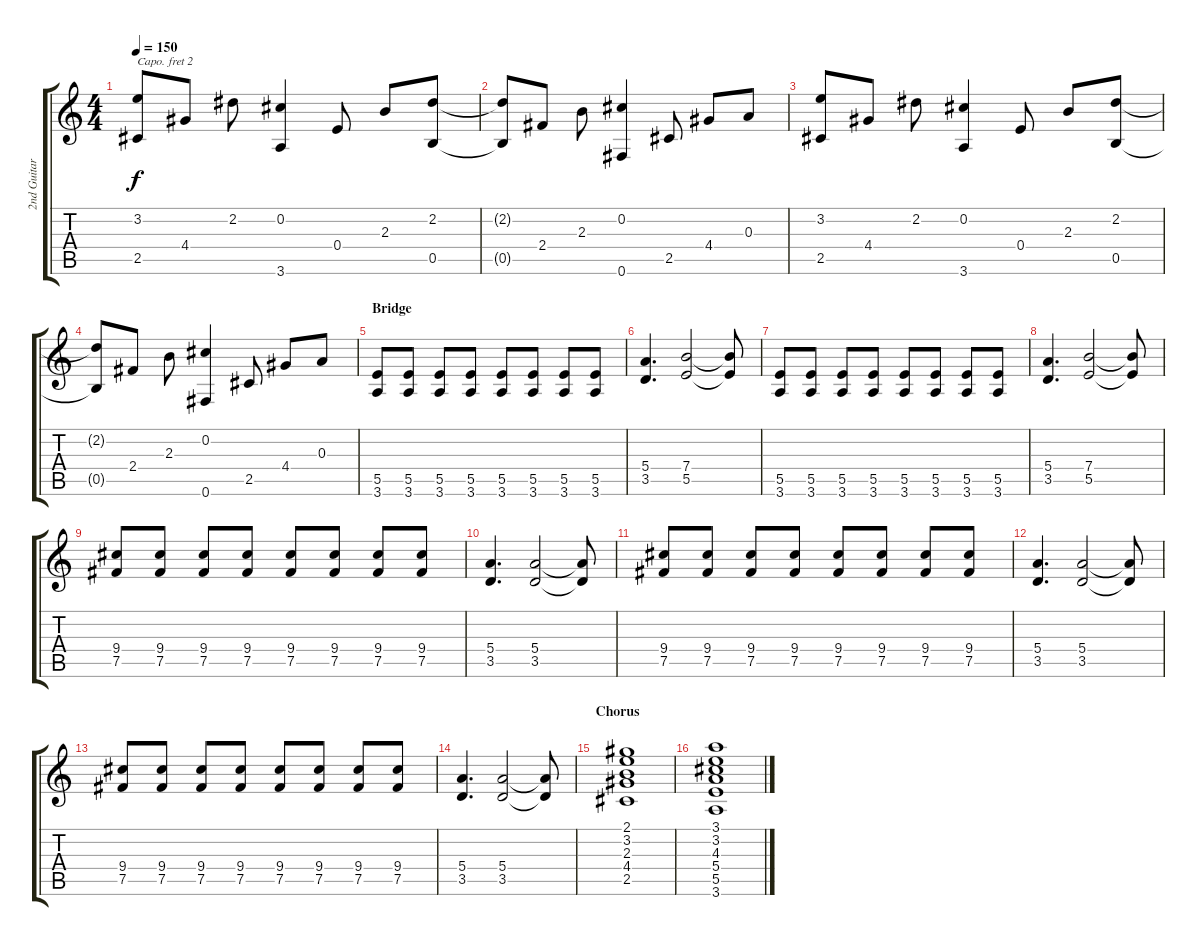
\track ("2nd Guitar" "2nd Guitar") {instrument electricguitarjazz}
\staff {score tabs}
\capo 2
\tuning (E4 B3 G3 D3 A2 E2) {hide}
\ts (4 4)
\tempo 150
\clef g2
\ks c
(3.2 2.5).8{dy f} 4.4.8 2.2.8 (0.2 3.6).4 0.4.8 2.3.8 (2.2 0.5).8 |
(2.2{t} 0.5{t}).8 2.4.8 2.3.8 (0.2 0.6).4 2.5.8 4.4.8 0.3.8 |
(3.2 2.5).8 4.4.8 2.2.8 (0.2 3.6).4 0.4.8 2.3.8 (2.2 0.5).8 |
(2.2{t} 0.5{t}).8 2.4.8 2.3.8 (0.2 0.6).4 2.5.8 4.4.8 0.3.8 |
\section ("" "Bridge")
(5.5 3.6).8 (5.5 3.6).8 (5.5 3.6).8 (5.5 3.6).8 (5.5 3.6).8 (5.5 3.6).8 (5.5 3.6).8 (5.5 3.6).8 |
(5.4 3.5).4{d} (7.4 5.5).2 (7.4{t} 5.5{t}).8 |
(5.5 3.6).8 (5.5 3.6).8 (5.5 3.6).8 (5.5 3.6).8 (5.5 3.6).8 (5.5 3.6).8 (5.5 3.6).8 (5.5 3.6).8 |
(5.4 3.5).4{d} (7.4 5.5).2 (7.4{t} 5.5{t}).8 |
(9.4 7.5).8 (9.4 7.5).8 (9.4 7.5).8 (9.4 7.5).8 (9.4 7.5).8 (9.4 7.5).8 (9.4 7.5).8 (9.4 7.5).8 |
(5.4 3.5).4{d} (5.4 3.5).2 (5.4{t} 3.5{t}).8 |
(9.4 7.5).8 (9.4 7.5).8 (9.4 7.5).8 (9.4 7.5).8 (9.4 7.5).8 (9.4 7.5).8 (9.4 7.5).8 (9.4 7.5).8 |
(5.4 3.5).4{d} (5.4 3.5).2 (5.4{t} 3.5{t}).8 |
(9.4 7.5).8 (9.4 7.5).8 (9.4 7.5).8 (9.4 7.5).8 (9.4 7.5).8 (9.4 7.5).8 (9.4 7.5).8 (9.4 7.5).8 |
(5.4 3.5).4{d} (5.4 3.5).2 (5.4{t} 3.5{t}).8 |
\section ("" "Chorus")
(2.1 3.2 2.3 4.4 2.5).1 |
(3.1 3.2 4.3 5.4 5.5 3.6).1
